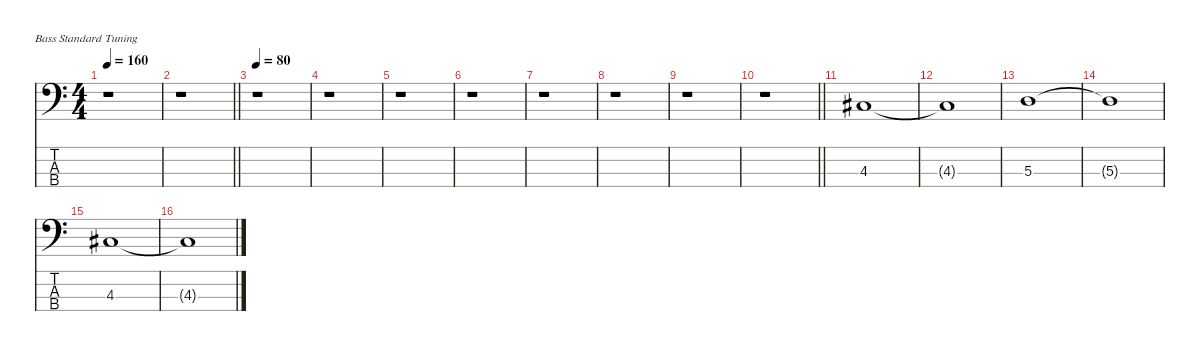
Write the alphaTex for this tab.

\defaultSystemsLayout 4
\hideDynamics
\bracketExtendMode nobrackets
\singleTrackTrackNamePolicy hidden
\multiTrackTrackNamePolicy hidden
\firstSystemTrackNameMode fullname
\otherSystemsTrackNameOrientation horizontal
\track ("Bass" "el.bs.") {instrument electricbassfinger}
\staff {score tabs}
\tuning (G2 D2 A1 E1)
\ts (4 4)
\tempo 160
\clef f4
\ks c
r.1{dy f beam Down} |
\barLineRight lightlight
r.1{beam Down} |
\tempo 80
r.1{beam Down} |
r.1{beam Down} |
r.1{beam Down} |
r.1{beam Down} |
r.1{beam Down} |
r.1{beam Down} |
r.1{beam Down} |
\barLineRight lightlight
r.1{beam Down} |
4.3{acc #}.1{dy mf beam Up} |
4.3{t acc #}.1{beam Up} |
5.3.1{beam Down} |
5.3{t}.1{beam Down} |
4.3{acc #}.1{beam Up} |
4.3{t acc #}.1{beam Up}
